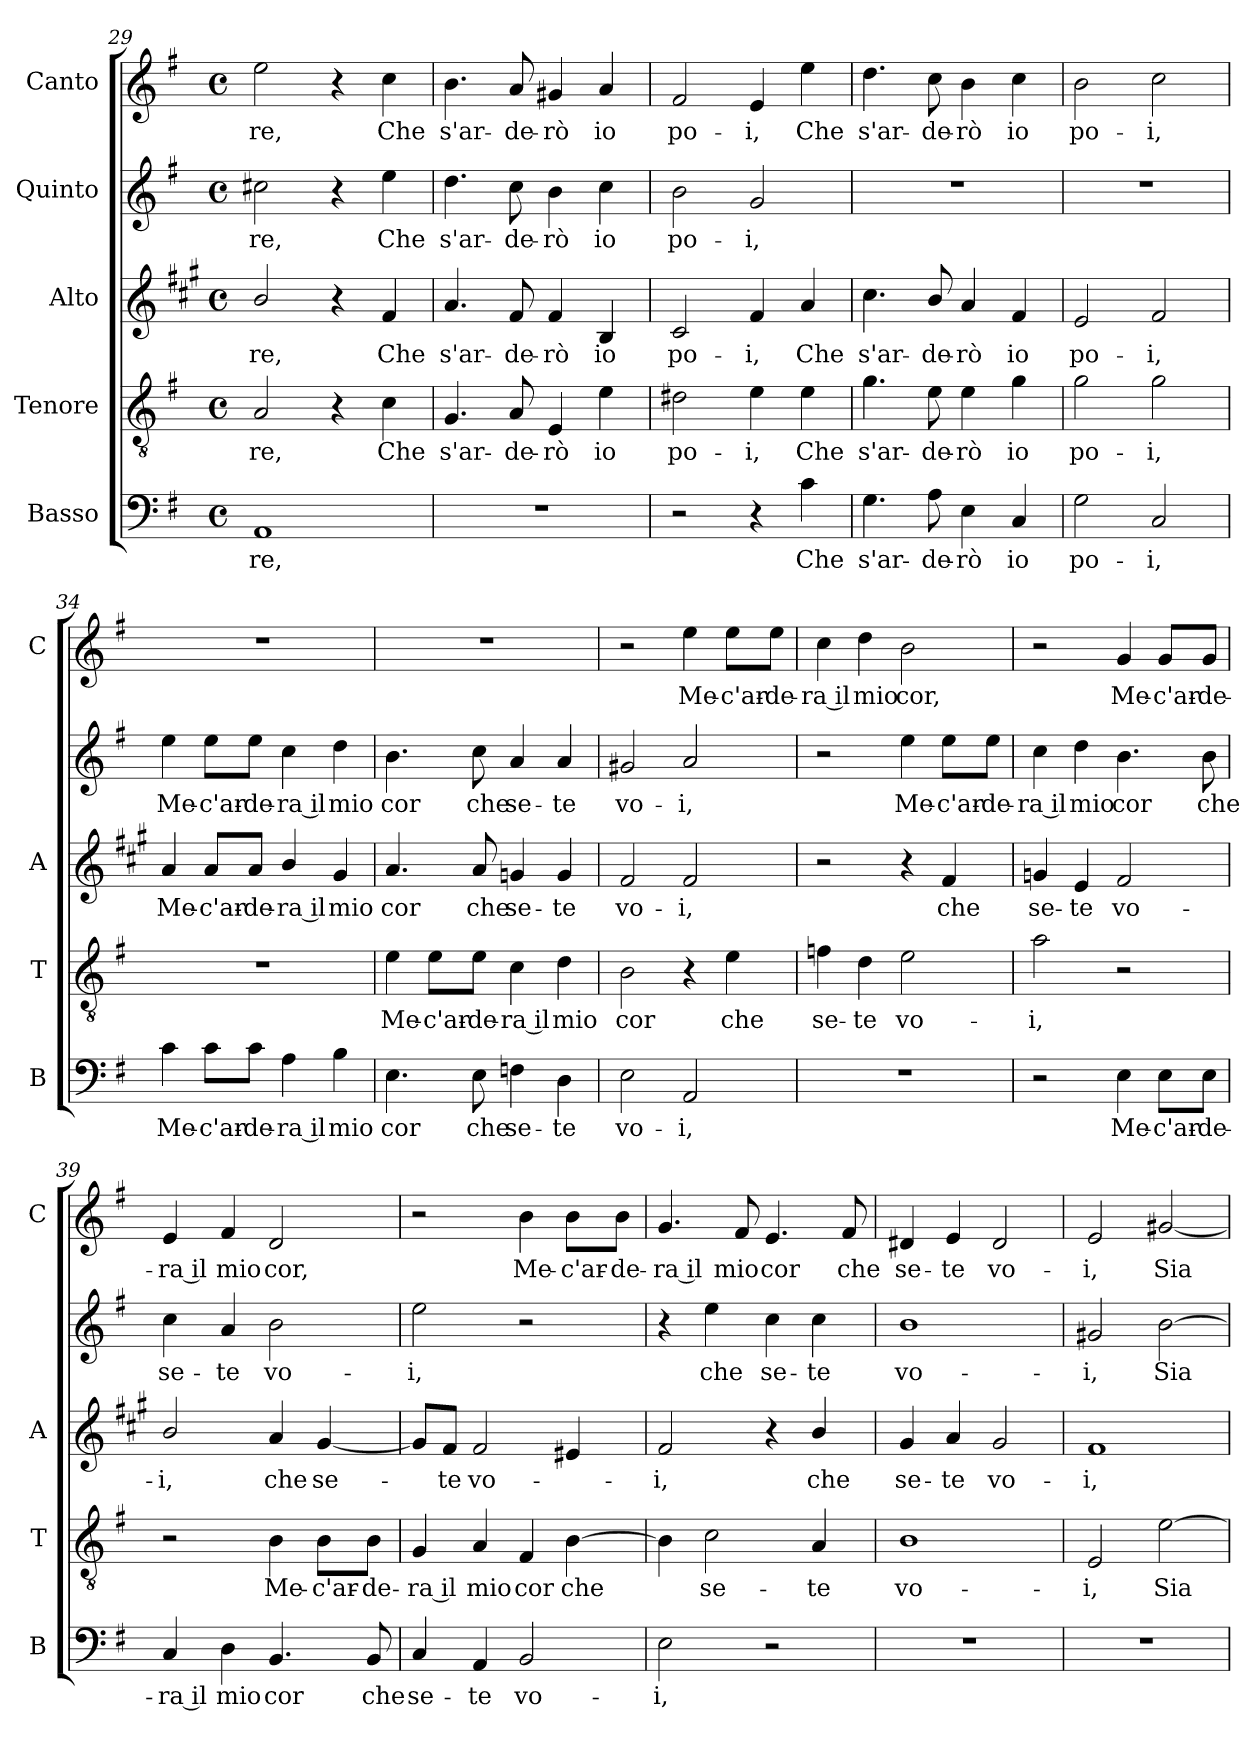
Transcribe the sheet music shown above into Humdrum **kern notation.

**kern	**text	**kern	**text	**kern	**text	**kern	**text	**kern	**text
*part5	*part5	*part4	*part4	*part3	*part3	*part2	*part2	*part1	*part1
*staff5	*staff5	*staff4	*staff4	*staff3	*staff3	*staff2	*staff2	*staff1	*staff1
*I"Basso	*	*I"Tenore	*	*I"Alto	*	*I"Quinto	*	*I"Canto	*
*I'B	*	*I'T	*	*I'A	*	*	*	*I'C	*
*clefF4	*	*clefGv2	*	*clefG2	*	*clefG2	*	*clefG2	*
*	*	*	*	*ITrd1c2	*	*	*	*	*
*k[f#]	*	*k[f#]	*	*k[f#]	*	*k[f#]	*	*k[f#]	*
*G:	*	*G:	*	*G:	*	*G:	*	*G:	*
*M4/4	*	*M4/4	*	*M4/4	*	*M4/4	*	*M4/4	*
*met(c)	*	*met(c)	*	*met(c)	*	*met(c)	*	*met(c)	*
=29	=29	=29	=29	=29	=29	=29	=29	=29	=29
!	!LO:LY:b	!	!LO:LY:b	!	!LO:LY:b	!	!LO:LY:b	!	!LO:LY:b
1AA	-re,	2A/	-re,	2a/	-re,	2cc#X\	-re,	2ee\	-re,
.	.	4r	.	4r	.	4r	.	4r	.
!	!	!	!LO:LY:b	!	!LO:LY:b	!	!LO:LY:b	!	!LO:LY:b
.	.	4c\	Che	4e/	Che	4ee\	Che	4cc\	Che
=30	=30	=30	=30	=30	=30	=30	=30	=30	=30
!	!	!	!LO:LY:b	!	!LO:LY:b	!	!LO:LY:b	!	!LO:LY:b
1r	.	4.G/	s'ar-	4.g/	s'ar-	4.dd\	s'ar-	4.b\	s'ar-
!	!	!	!LO:LY:b	!	!LO:LY:b	!	!LO:LY:b	!	!LO:LY:b
.	.	8A/	-de-	8e/	-de-	8cc\	-de-	8a/	-de-
!	!	!	!LO:LY:b	!	!LO:LY:b	!	!LO:LY:b	!	!LO:LY:b
.	.	4E/	-rò	4e/	-rò	4b\	-rò	4g#X/	-rò
!	!	!	!LO:LY:b	!	!LO:LY:b	!	!LO:LY:b	!	!LO:LY:b
.	.	4e\	io	4A/	io	4cc\	io	4a/	io
=31	=31	=31	=31	=31	=31	=31	=31	=31	=31
!	!	!	!LO:LY:b	!	!LO:LY:b	!	!LO:LY:b	!	!LO:LY:b
2r	.	2d#X\	po-	2B/	po-	2b\	po-	2f#/	po-
!	!	!	!LO:LY:b	!	!LO:LY:b	!	!LO:LY:b	!	!LO:LY:b
4r	.	4e\	-i,	4e/	-i,	2g/	-i,	4e/	-i,
!	!LO:LY:b	!	!LO:LY:b	!	!LO:LY:b	!	!	!	!LO:LY:b
4c\	Che	4e\	Che	4g/	Che	.	.	4ee\	Che
=32	=32	=32	=32	=32	=32	=32	=32	=32	=32
!	!LO:LY:b	!	!LO:LY:b	!	!LO:LY:b	!	!	!	!LO:LY:b
4.G\	s'ar-	4.g\	s'ar-	4.b\	s'ar-	1r	.	4.dd\	s'ar-
!	!LO:LY:b	!	!LO:LY:b	!	!LO:LY:b	!	!	!	!LO:LY:b
8A\	-de-	8e\	-de-	8a/	-de-	.	.	8cc\	-de-
!	!LO:LY:b	!	!LO:LY:b	!	!LO:LY:b	!	!	!	!LO:LY:b
4E\	-rò	4e\	-rò	4g/	-rò	.	.	4b\	-rò
!	!LO:LY:b	!	!LO:LY:b	!	!LO:LY:b	!	!	!	!LO:LY:b
4C/	io	4g\	io	4e/	io	.	.	4cc\	io
=33	=33	=33	=33	=33	=33	=33	=33	=33	=33
!	!LO:LY:b	!	!LO:LY:b	!	!LO:LY:b	!	!	!	!LO:LY:b
2G\	po-	2g\	po-	2d/	po-	1r	.	2b\	po-
!	!LO:LY:b	!	!LO:LY:b	!	!LO:LY:b	!	!	!	!LO:LY:b
2C/	-i,	2g\	-i,	2e/	-i,	.	.	2cc\	-i,
=34	=34	=34	=34	=34	=34	=34	=34	=34	=34
!	!LO:LY:b	!	!	!	!LO:LY:b	!	!LO:LY:b	!	!
4c\	Me-	1r	.	4g/	Me-	4ee\	Me-	1r	.
!	!LO:LY:b	!	!	!	!LO:LY:b	!	!LO:LY:b	!	!
8c\L	-c'ar-	.	.	8g/L	-c'ar-	8ee\L	-c'ar-	.	.
!	!LO:LY:b	!	!	!	!LO:LY:b	!	!LO:LY:b	!	!
8c\J	-de-	.	.	8g/J	-de-	8ee\J	-de-	.	.
!	!LO:LY:b	!	!	!	!LO:LY:b	!	!LO:LY:b	!	!
4A\	-ra il	.	.	4a/	-ra il	4cc\	-ra il	.	.
!	!LO:LY:b	!	!	!	!LO:LY:b	!	!LO:LY:b	!	!
4B\	mio	.	.	4f#/	mio	4dd\	mio	.	.
!!LO:LB:g=z
=35	=35	=35	=35	=35	=35	=35	=35	=35	=35
!	!LO:LY:b	!	!LO:LY:b	!	!LO:LY:b	!	!LO:LY:b	!	!
4.E\	cor	4e\	Me-	4.g/	cor	4.b\	cor	1r	.
!	!	!	!LO:LY:b	!	!	!	!	!	!
.	.	8e\L	-c'ar-	.	.	.	.	.	.
!	!LO:LY:b	!	!LO:LY:b	!	!LO:LY:b	!	!LO:LY:b	!	!
8E\	che	8e\J	-de-	8g/	che	8cc\	che	.	.
!	!LO:LY:b	!	!LO:LY:b	!	!LO:LY:b	!	!LO:LY:b	!	!
4Fn\	se-	4c\	-ra il	4fn/	se-	4a/	se-	.	.
!	!LO:LY:b	!	!LO:LY:b	!	!LO:LY:b	!	!LO:LY:b	!	!
4D\	-te	4d\	mio	4f/	-te	4a/	-te	.	.
=36	=36	=36	=36	=36	=36	=36	=36	=36	=36
!	!LO:LY:b	!	!LO:LY:b	!	!LO:LY:b	!	!LO:LY:b	!	!
2E\	vo-	2B\	cor	2e/	vo-	2g#X/	vo-	2r	.
!	!LO:LY:b	!	!	!	!LO:LY:b	!	!LO:LY:b	!	!LO:LY:b
2AA/	-i,	4r	.	2e/	-i,	2a/	-i,	4ee\	Me-
!	!	!	!LO:LY:b	!	!	!	!	!	!LO:LY:b
.	.	4e\	che	.	.	.	.	8ee\L	-c'ar-
!	!	!	!	!	!	!	!	!	!LO:LY:b
.	.	.	.	.	.	.	.	8ee\J	-de-
=37	=37	=37	=37	=37	=37	=37	=37	=37	=37
!	!	!	!LO:LY:b	!	!	!	!	!	!LO:LY:b
1r	.	4fn\	se-	2r	.	2r	.	4cc\	-ra il
!	!	!	!LO:LY:b	!	!	!	!	!	!LO:LY:b
.	.	4d\	-te	.	.	.	.	4dd\	mio
!	!	!	!LO:LY:b	!	!	!	!LO:LY:b	!	!LO:LY:b
.	.	2e\	vo-	4r	.	4ee\	Me-	2b\	cor,
!	!	!	!	!	!LO:LY:b	!	!LO:LY:b	!	!
.	.	.	.	4e/	che	8ee\L	-c'ar-	.	.
!	!	!	!	!	!	!	!LO:LY:b	!	!
.	.	.	.	.	.	8ee\J	-de-	.	.
=38	=38	=38	=38	=38	=38	=38	=38	=38	=38
!	!	!	!LO:LY:b	!	!LO:LY:b	!	!LO:LY:b	!	!
2r	.	2a\	-i,	4fn/	se-	4cc\	-ra il	2r	.
!	!	!	!	!	!LO:LY:b	!	!LO:LY:b	!	!
.	.	.	.	4d/	-te	4dd\	mio	.	.
!	!LO:LY:b	!	!	!	!LO:LY:b	!	!LO:LY:b	!	!LO:LY:b
4E\	Me-	2r	.	2e/	vo-	4.b\	cor	4g/	Me-
!	!LO:LY:b	!	!	!	!	!	!	!	!LO:LY:b
8E\L	-c'ar-	.	.	.	.	.	.	8g/L	-c'ar-
!	!LO:LY:b	!	!	!	!	!	!LO:LY:b	!	!LO:LY:b
8E\J	-de-	.	.	.	.	8b\	che	8g/J	-de-
=39	=39	=39	=39	=39	=39	=39	=39	=39	=39
!	!LO:LY:b	!	!	!	!LO:LY:b	!	!LO:LY:b	!	!LO:LY:b
4C/	-ra il	2r	.	2a/	-i,	4cc\	se-	4e/	-ra il
!	!LO:LY:b	!	!	!	!	!	!LO:LY:b	!	!LO:LY:b
4D\	mio	.	.	.	.	4a/	-te	4f#/	mio
!	!LO:LY:b	!	!LO:LY:b	!	!LO:LY:b	!	!LO:LY:b	!	!LO:LY:b
4.BB/	cor	4B\	Me-	4g/	che	2b\	vo-	2d/	cor,
!	!	!	!LO:LY:b	!	!LO:LY:b	!	!	!	!
.	.	8B\L	-c'ar-	[4f#/	se-	.	.	.	.
!	!LO:LY:b	!	!LO:LY:b	!	!	!	!	!	!
8BB/	che	8B\J	-de-	.	.	.	.	.	.
=40	=40	=40	=40	=40	=40	=40	=40	=40	=40
!	!LO:LY:b	!	!LO:LY:b	!	!	!	!LO:LY:b	!	!
4C/	se-	4G/	-ra il	8f#/L]	.	2ee\	-i,	2r	.
!	!	!	!	!	!LO:LY:b	!	!	!	!
.	.	.	.	8e/J	-te	.	.	.	.
!	!LO:LY:b	!	!LO:LY:b	!	!LO:LY:b	!	!	!	!
4AA/	-te	4A/	mio	2e/	vo-	.	.	.	.
!	!LO:LY:b	!	!LO:LY:b	!	!	!	!	!	!LO:LY:b
2BB/	vo-	4F#/	cor	.	.	2r	.	4b\	Me-
!	!	!	!LO:LY:b	!	!	!	!	!	!LO:LY:b
.	.	[4B\	che	4d#X/	.	.	.	8b\L	-c'ar-
!	!	!	!	!	!	!	!	!	!LO:LY:b
.	.	.	.	.	.	.	.	8b\J	-de-
!!LO:PB:g=z
=41	=41	=41	=41	=41	=41	=41	=41	=41	=41
!	!LO:LY:b	!	!	!	!LO:LY:b	!	!	!	!LO:LY:b
2E\	-i,	4B\]	.	2e/	-i,	4r	.	4.g/	-ra il
!	!	!	!LO:LY:b	!	!	!	!LO:LY:b	!	!
.	.	2c\	se-	.	.	4ee\	che	.	.
!	!	!	!	!	!	!	!	!	!LO:LY:b
.	.	.	.	.	.	.	.	8f#/	mio
!	!	!	!	!	!	!	!LO:LY:b	!	!LO:LY:b
2r	.	.	.	4r	.	4cc\	se-	4.e/	cor
!	!	!	!LO:LY:b	!	!LO:LY:b	!	!LO:LY:b	!	!
.	.	4A/	-te	4a/	che	4cc\	-te	.	.
!	!	!	!	!	!	!	!	!	!LO:LY:b
.	.	.	.	.	.	.	.	8f#/	che
=42	=42	=42	=42	=42	=42	=42	=42	=42	=42
!	!	!	!LO:LY:b	!	!LO:LY:b	!	!LO:LY:b	!	!LO:LY:b
1r	.	1B	vo-	4f#/	se-	1b	vo-	4d#X/	se-
!	!	!	!	!	!LO:LY:b	!	!	!	!LO:LY:b
.	.	.	.	4g/	-te	.	.	4e/	-te
!	!	!	!	!	!LO:LY:b	!	!	!	!LO:LY:b
.	.	.	.	2f#/	vo-	.	.	2d#/	vo-
=43	=43	=43	=43	=43	=43	=43	=43	=43	=43
!	!	!	!LO:LY:b	!	!LO:LY:b	!	!LO:LY:b	!	!LO:LY:b
1r	.	2E/	-i,	1e	-i,	2g#X/	-i,	2e/	-i,
!	!	!	!LO:LY:b	!	!	!	!LO:LY:b	!	!LO:LY:b
.	.	[2e\	Sia-	.	.	[2b\	Sia-	[2g#X/	Sia-
=	=	=	=	=	=	=	=	=	=
*-	*-	*-	*-	*-	*-	*-	*-	*-	*-
